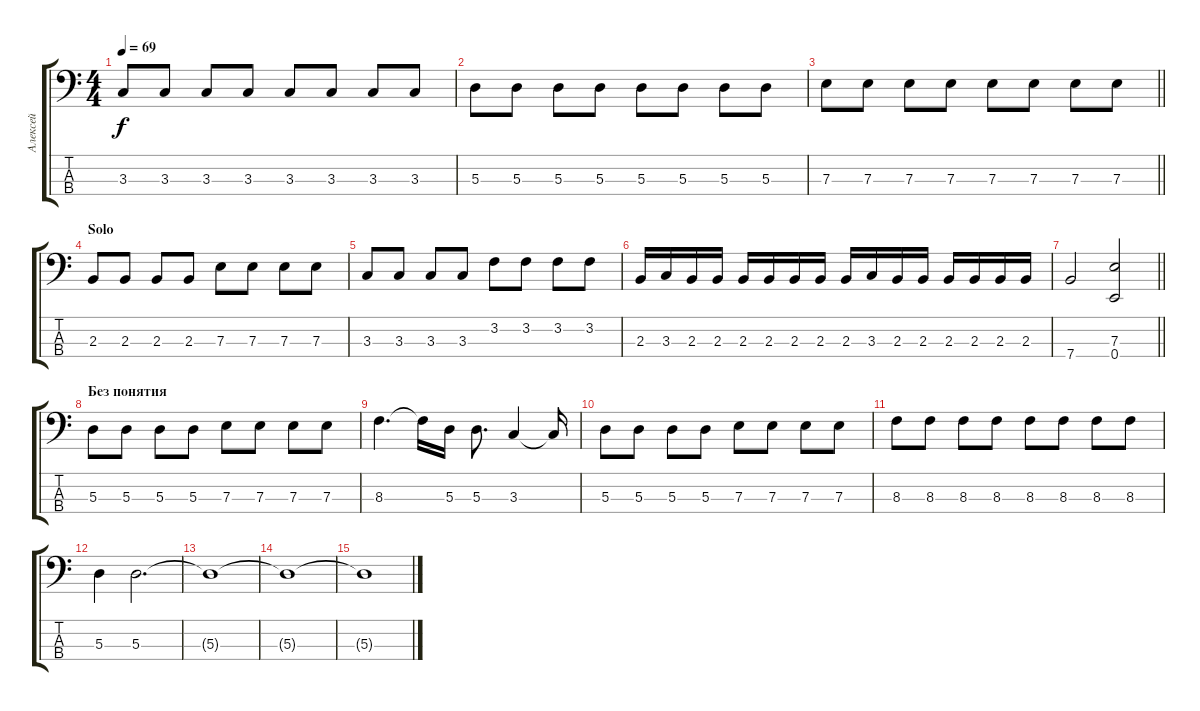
\track ("Алексей" "Алексей") {instrument electricbassfinger}
\staff {score tabs}
\tuning (G2 D2 A1 E1) {hide}
\ts (4 4)
\tempo 69
\clef f4
\ks c
3.3.8{dy f} 3.3.8 3.3.8 3.3.8 3.3.8 3.3.8 3.3.8 3.3.8 |
5.3.8 5.3.8 5.3.8 5.3.8 5.3.8 5.3.8 5.3.8 5.3.8 |
\barLineRight lightlight
7.3.8 7.3.8 7.3.8 7.3.8 7.3.8 7.3.8 7.3.8 7.3.8 |
\section ("" "Solo")
2.3.8 2.3.8 2.3.8 2.3.8 7.3.8 7.3.8 7.3.8 7.3.8 |
3.3.8 3.3.8 3.3.8 3.3.8 3.2.8 3.2.8 3.2.8 3.2.8 |
2.3.16 3.3.16 2.3.16 2.3.16 2.3.16 2.3.16 2.3.16 2.3.16 2.3.16 3.3.16 2.3.16 2.3.16 2.3.16 2.3.16 2.3.16 2.3.16 |
\barLineRight lightlight
7.4.2 (7.3 0.4).2 |
\section ("" "Без понятия")
5.3.8 5.3.8 5.3.8 5.3.8 7.3.8 7.3.8 7.3.8 7.3.8 |
8.3.4{d} 8.3{t}.16 5.3.16 5.3.8{d} 3.3.4 3.3{t}.16 |
5.3.8 5.3.8 5.3.8 5.3.8 7.3.8 7.3.8 7.3.8 7.3.8 |
8.3.8 8.3.8 8.3.8 8.3.8 8.3.8 8.3.8 8.3.8 8.3.8 |
5.3.4 5.3.2{d} |
5.3{t}.1 |
5.3{t}.1 |
5.3{t}.1
